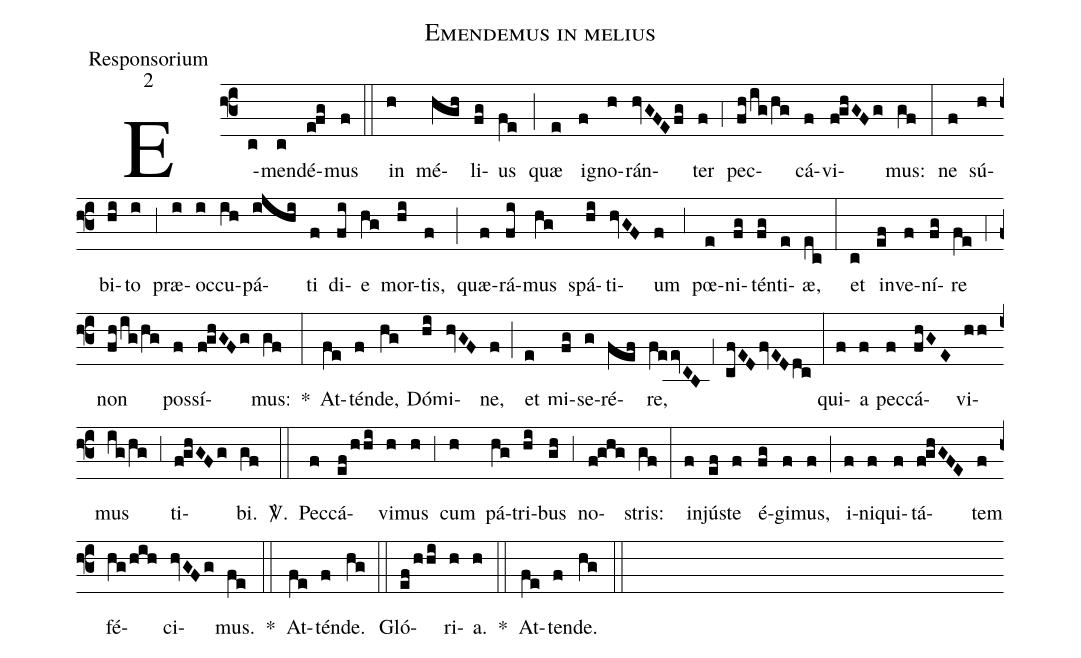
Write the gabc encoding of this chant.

name:Emendemus in melius;
office-part:Responsorium;
mode:2;
%%
(f3) E(c)men(c)dé(e!fg)mus(f) (::) in(h) mé(hgh)li(fg)us(fe) (;) quæ(e) i(f)gno(h)rán(hvGFEfg)ter(f) (;4) pec(fh/ig/hg)cá(f)vi(f!ghGFg)mus:(gf) (:) ne(f) sú(h)bi(hi)to(i) (;3) præ(i)oc(i)cu(ih)pá(ijhi)ti(f) di(fi)e(hg) mor(hi)tis,(f) (;) quæ(f)rá(fi)mus(hg) spá(hi)ti(hvGF)um(f) (;3) pœ(e)ni(fg)tén(fg)ti(e)æ,(ec) (:) et(c) in(ef)ve(f)ní(fg)re(fe) (;4) non(fh/ig/hg) pos(f)sí(f!ghGFg)mus:(gf) *(:) At(fe)tén(f)de,(hg) Dó(hi)mi(hvGF)ne,(f) (;) et(e) mi(fg)se(g)ré(fef)re,(feevCB) (;1) (cfED/fvEDdc) (:) qui(f)a(f) pec(f)cá(fhGE)vi(hh)mus(ig/hg) (;3) ti(f!ghGFg)bi.(gf) <sp>V/</sp>.(::) Pec(f)cá(ef/hhi)vi(h)mus(h) (;3) cum(h) pá(hg)tri(hi)bus(gh) (;3) no(f!ghg)stris:(gf) (:) in(f)jú(ef)ste(f) é(fg)gi(f)mus,(f) (;) i(f)ni(f)qui(f)tá(f!ghGFE)tem(f) fé(hg/hih)ci(hvGFg)mus.(fe) *(::) At(fe)tén(f)de.(hg) (::) Gló(ef/hhi)ri(h)a.(h) *(::) At(fe)ten(f)de.(hg) (::)
